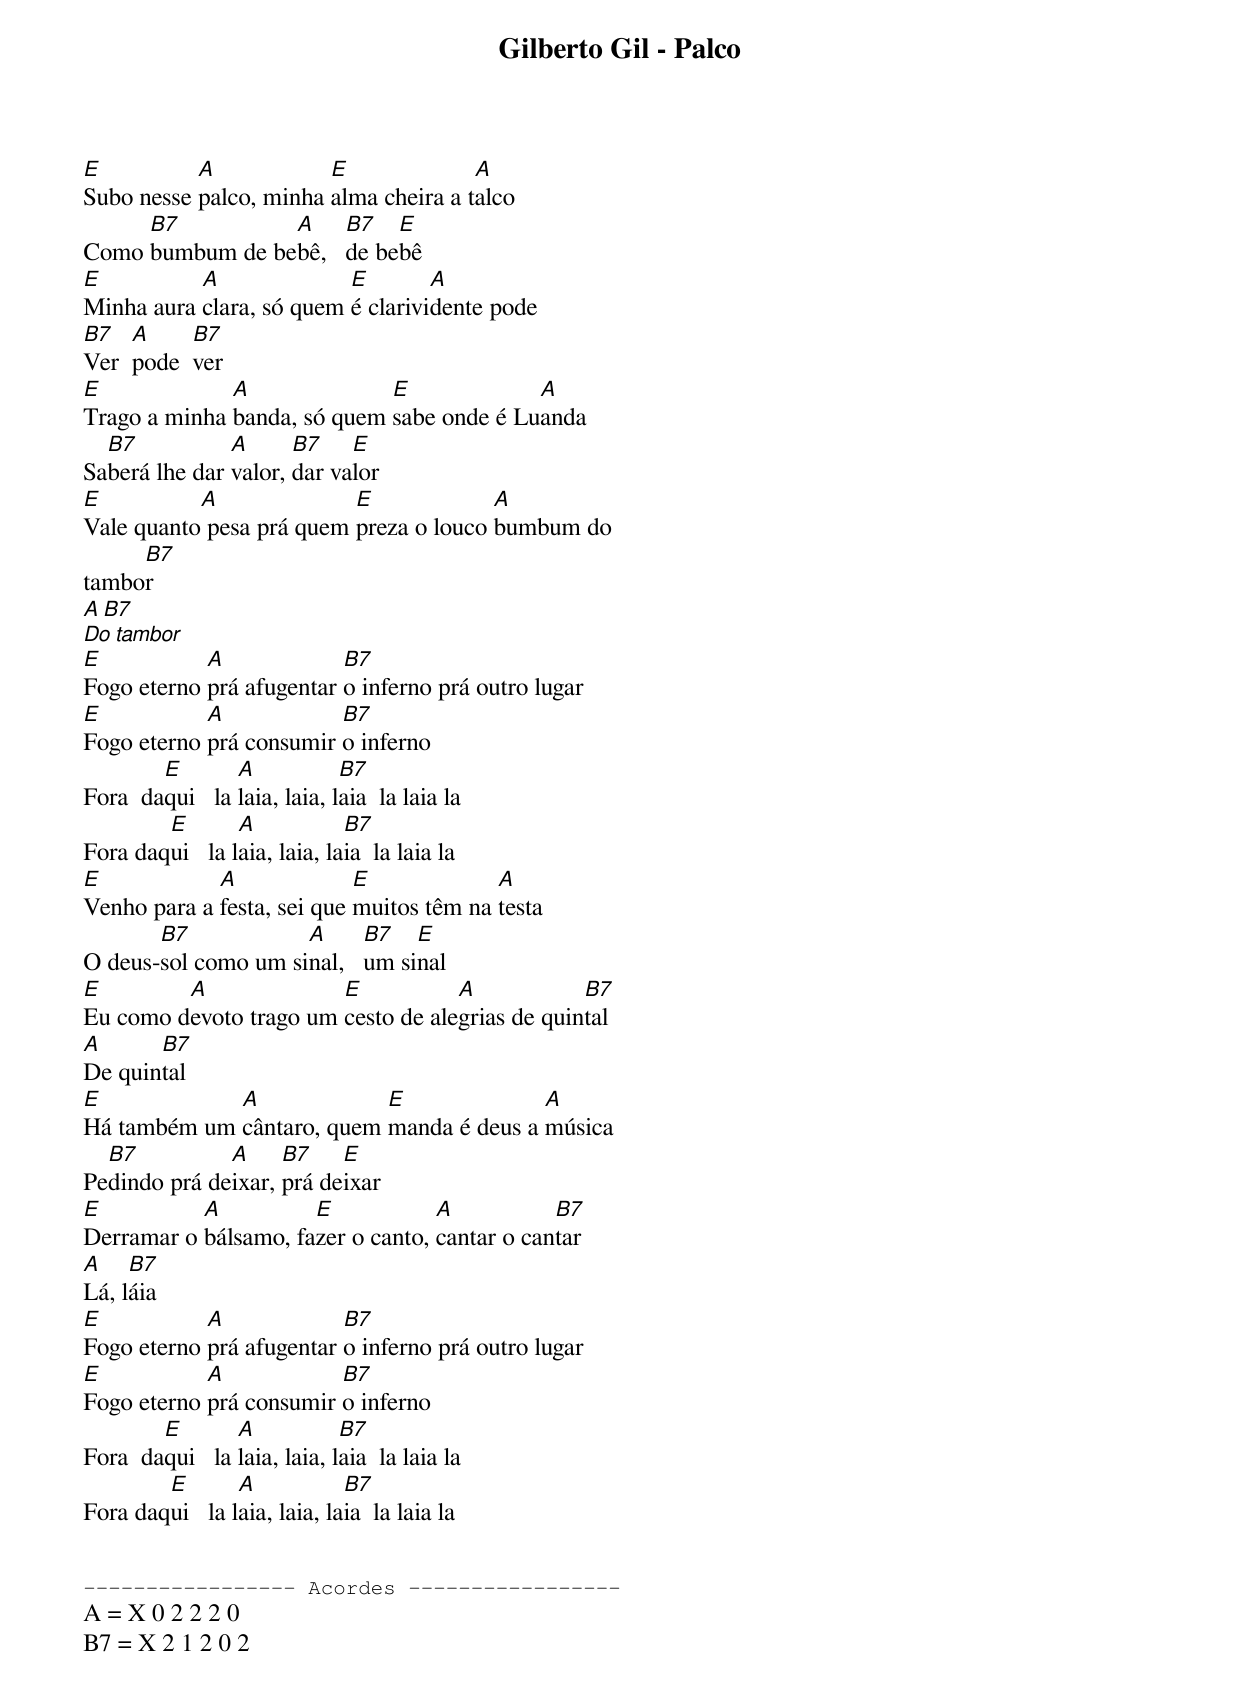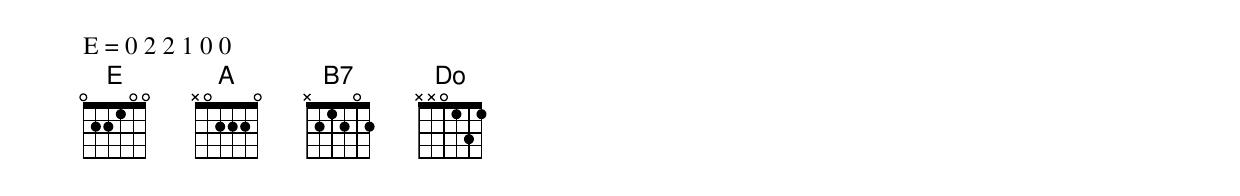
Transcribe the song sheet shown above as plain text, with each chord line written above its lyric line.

Gilberto Gil - Palco

E          A            E              A
Subo nesse palco, minha alma cheira a talco
     B7          A     B7   E
Como bumbum de bebê,   de bebê
E          A              E        A
Minha aura clara, só quem é clarividente pode
B7   A     B7
Ver  pode  ver
E             A              E             A
Trago a minha banda, só quem sabe onde é Luanda
  B7           A      B7    E
Saberá lhe dar valor, dar valor
E          A              E             A
Vale quanto pesa prá quem preza o louco bumbum do
     B7
tambor
A     B7
Do tambor
E           A             B7
Fogo eterno prá afugentar o inferno prá outro lugar
E           A            B7
Fogo eterno prá consumir o inferno
        E        A            B7
Fora  daqui   la laia, laia, laia  la laia la
        E        A            B7
Fora daqui   la laia, laia, laia  la laia la
E            A              E             A
Venho para a festa, sei que muitos têm na testa
       B7            A      B7   E
O deus-sol como um sinal,   um sinal
E        A              E           A            B7
Eu como devoto trago um cesto de alegrias de quintal
A      B7
De quintal
E            A             E              A
Há também um cântaro, quem manda é deus a música
  B7          A     B7    E
Pedindo prá deixar, prá deixar
E          A          E            A           B7
Derramar o bálsamo, fazer o canto, cantar o cantar
A    B7
Lá, láia
E           A             B7
Fogo eterno prá afugentar o inferno prá outro lugar
E           A            B7
Fogo eterno prá consumir o inferno
        E        A            B7
Fora  daqui   la laia, laia, laia  la laia la
        E        A            B7
Fora daqui   la laia, laia, laia  la laia la


----------------- Acordes -----------------
A = X 0 2 2 2 0
B7 = X 2 1 2 0 2
E = 0 2 2 1 0 0
